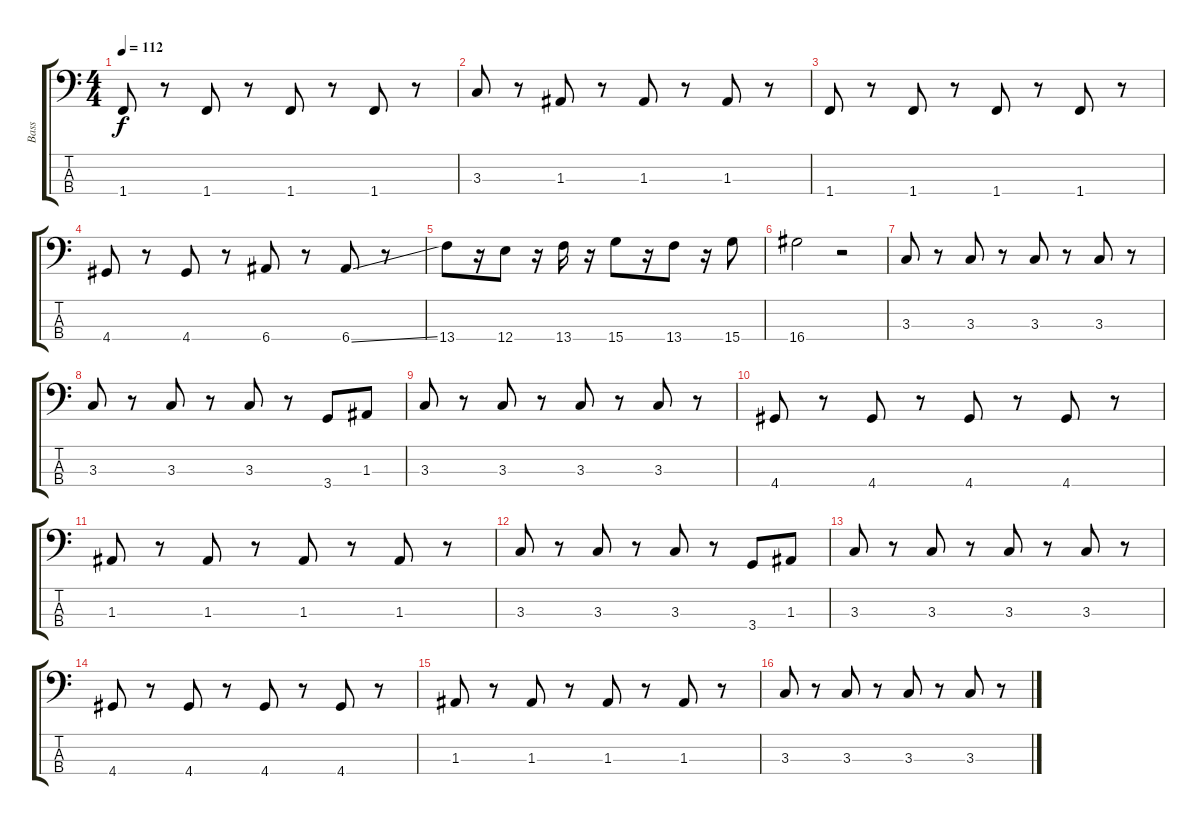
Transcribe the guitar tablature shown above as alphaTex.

\track ("Bass" "Bass") {instrument slapbass1}
\staff {score tabs}
\tuning (G2 D2 A1 E1) {hide}
\ts (4 4)
\tempo 112
\clef f4
\ks c
1.4.8{dy f} r.8 1.4.8 r.8 1.4.8 r.8 1.4.8 r.8 |
3.3.8 r.8 1.3.8 r.8 1.3.8 r.8 1.3.8 r.8 |
1.4.8 r.8 1.4.8 r.8 1.4.8 r.8 1.4.8 r.8 |
4.4.8 r.8 4.4.8 r.8 6.4.8 r.8 6.4{ss}.8 r.8 |
13.4.8 r.16 12.4.8 r.16 13.4.16 r.16 15.4.8 r.16 13.4.8 r.16 15.4.8 |
16.4.2 r.2 |
3.3.8 r.8 3.3.8 r.8 3.3.8 r.8 3.3.8 r.8 |
3.3.8 r.8 3.3.8 r.8 3.3.8 r.8 3.4.8 1.3.8 |
3.3.8 r.8 3.3.8 r.8 3.3.8 r.8 3.3.8 r.8 |
4.4.8 r.8 4.4.8 r.8 4.4.8 r.8 4.4.8 r.8 |
1.3.8 r.8 1.3.8 r.8 1.3.8 r.8 1.3.8 r.8 |
3.3.8 r.8 3.3.8 r.8 3.3.8 r.8 3.4.8 1.3.8 |
3.3.8 r.8 3.3.8 r.8 3.3.8 r.8 3.3.8 r.8 |
4.4.8 r.8 4.4.8 r.8 4.4.8 r.8 4.4.8 r.8 |
1.3.8 r.8 1.3.8 r.8 1.3.8 r.8 1.3.8 r.8 |
3.3.8 r.8 3.3.8 r.8 3.3.8 r.8 3.3.8 r.8
